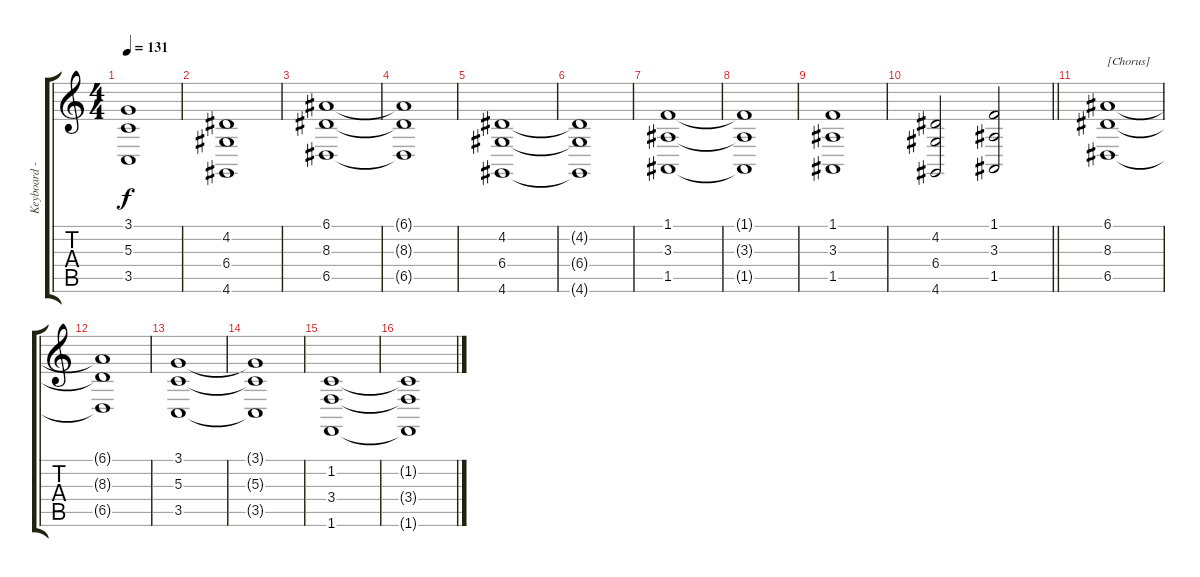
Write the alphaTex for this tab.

\track ("Keyboard - Strings" "Keyboard -") {instrument stringensemble1}
\staff {score tabs}
\tuning (E4 B3 G3 D3 A2 E2) {hide}
\ts (4 4)
\tempo 131
\clef g2
\ks c
(3.1 5.3 3.5).1{dy f} |
(4.2 6.4 4.6).1 |
(6.1 8.3 6.5).1 |
(6.1{t} 8.3{t} 6.5{t}).1 |
(4.2 6.4 4.6).1 |
(4.2{t} 6.4{t} 4.6{t}).1 |
(1.1 3.3 1.5).1 |
(1.1{t} 3.3{t} 1.5{t}).1 |
(1.1 3.3 1.5).1 |
\barLineRight lightlight
(4.2 6.4 4.6).2 (1.1 3.3 1.5).2 |
(6.1 8.3 6.5).1{txt "[Chorus]"} |
(6.1{t} 8.3{t} 6.5{t}).1 |
(3.1 5.3 3.5).1 |
(3.1{t} 5.3{t} 3.5{t}).1 |
(1.2 3.4 1.6).1 |
(1.2{t} 3.4{t} 1.6{t}).1
